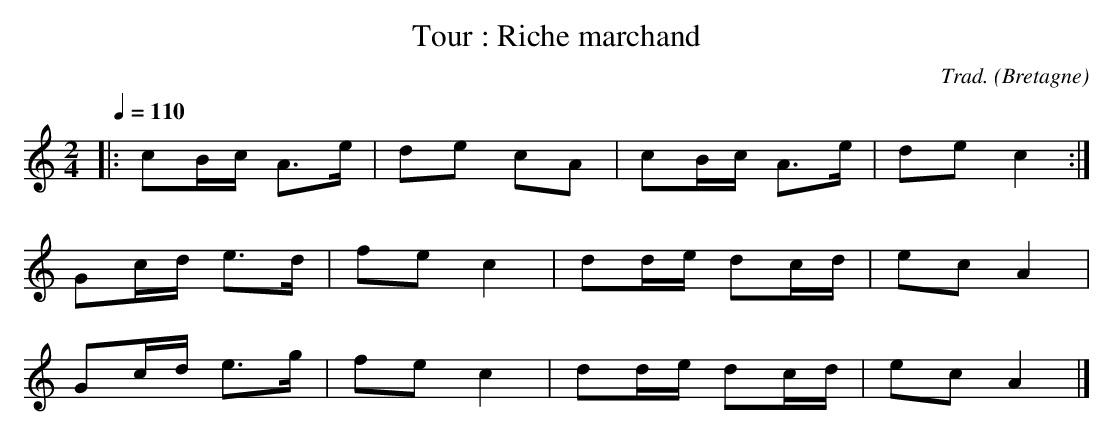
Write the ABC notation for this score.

X:1
T:Tour : Riche marchand
C:Trad.
O:Bretagne
M:2/4
L:1/8
Q:1/4=110
K:C
|: cB/2c/2 A>e | de cA | cB/2c/2 A>e | de c2 :|
Gc/2d/2 e>d | fe c2 | dd/2e/2 dc/2d/2 | ec A2 |
Gc/2d/2 e>g | fe c2 | dd/2e/2 dc/2d/2 | ec A2 |]
